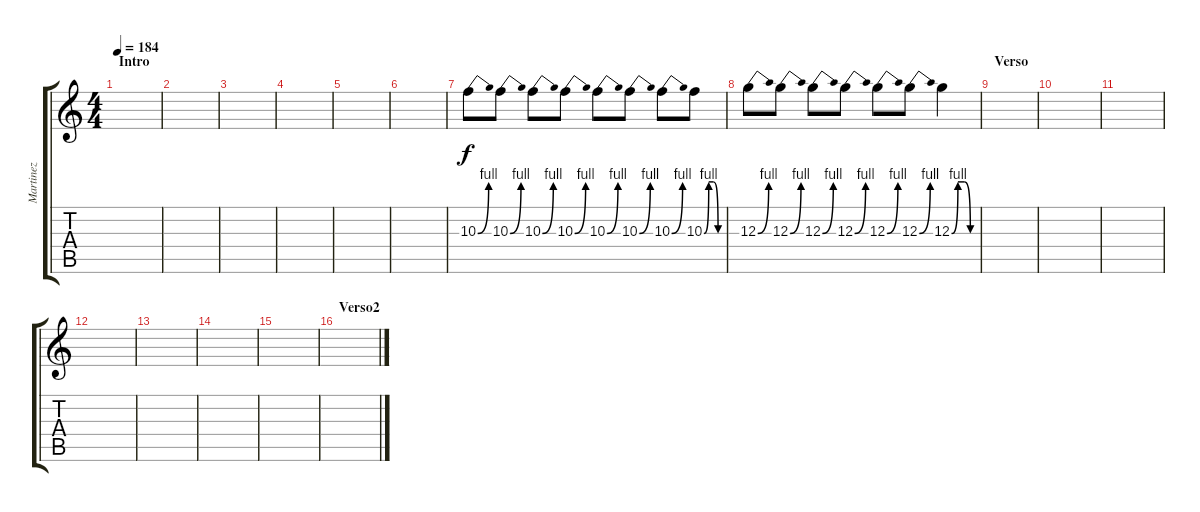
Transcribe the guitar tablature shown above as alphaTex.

\track ("Martinez" "Martinez") {instrument distortionguitar}
\staff {score tabs}
\tuning (E4 B3 G3 D3 A2 E2) {hide}
\ts (4 4)
\section ("" "Intro")
\tempo 184
\clef g2
\ks c
|
|
|
|
|
|
10.3{be (bend 0 0 60 4)}.8 10.3{be (bend 0 0 60 4)}.8 10.3{be (bend 0 0 60 4)}.8 10.3{be (bend 0 0 60 4)}.8 10.3{be (bend 0 0 60 4)}.8 10.3{be (bend 0 0 60 4)}.8 10.3{be (bend 0 0 60 4)}.8 10.3{be (custom 0 0 15 4 30 4 45 0 60 0)}.8 |
12.3{be (bend 0 0 60 4)}.8 12.3{be (bend 0 0 60 4)}.8 12.3{be (bend 0 0 60 4)}.8 12.3{be (bend 0 0 60 4)}.8 12.3{be (bend 0 0 60 4)}.8 12.3{be (bend 0 0 60 4)}.8 12.3{be (custom 0 0 15 4 30 4 45 0 60 0)}.4 |
\section ("" "Verso")
|
|
|
|
|
|
|
\section ("" "Verso2")
